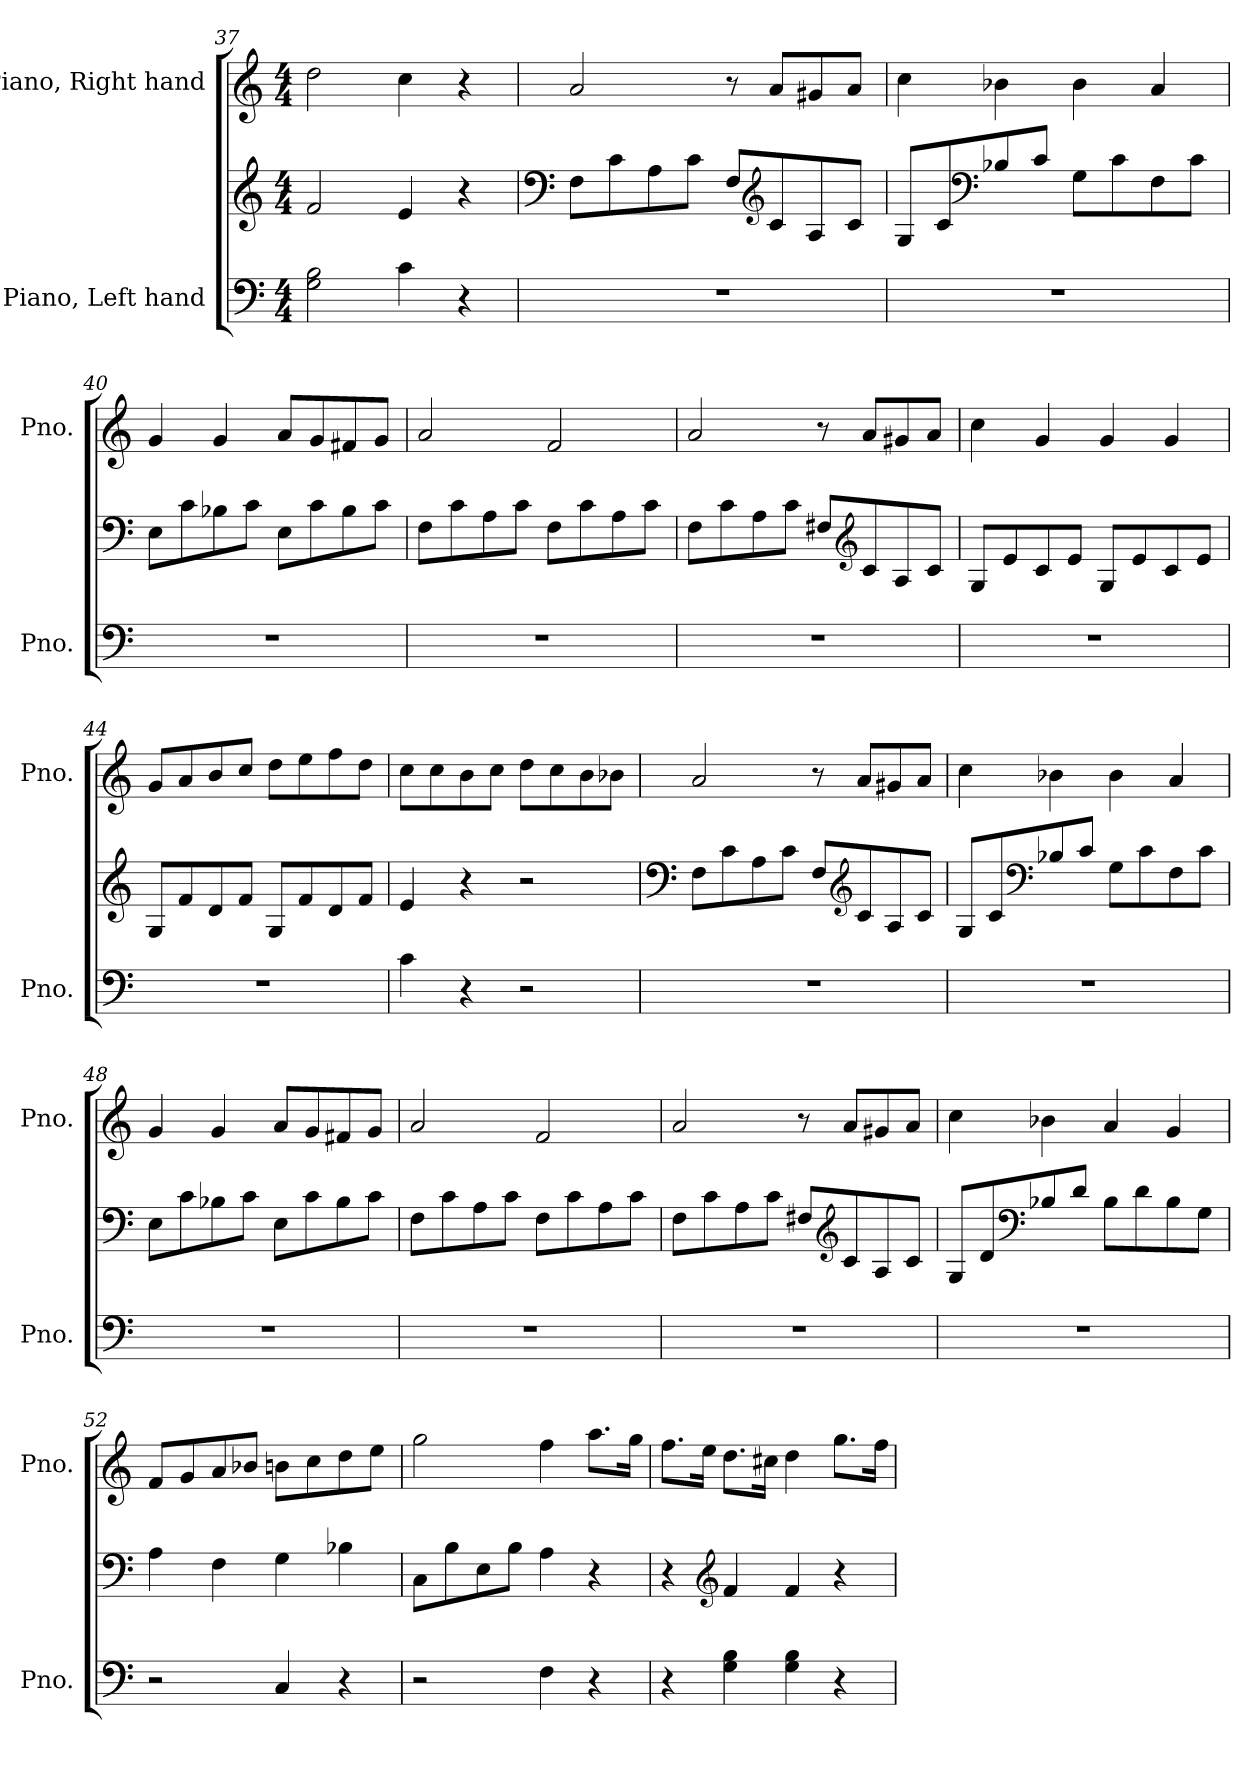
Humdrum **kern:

**kern	**kern	**kern
*part2	*part2	*part1
*staff3	*staff2	*staff1
*I"Piano, Left hand	*	*I"Piano, Right hand
*I'Pno.	*	*I'Pno.
*clefF4	*clefG2	*clefG2
*k[]	*k[]	*k[]
*M4/4	*M4/4	*M4/4
=37	=37	=37
2G\ 2B\	2f/	2dd\
4c\	4e/	4cc\
4r	4r	4r
=38	=38	=38
*	*clefF4	*
1r	8F\L	2a/
.	8c\	.
.	8A\	.
.	8c\J	.
.	8F/L	8r
*	*clefG2	*
.	8c/	8a/L
.	8A/	8g#X/
.	8c/J	8a/J
=39	=39	=39
1r	8G/L	4cc\
.	8c/	.
*	*clefF4	*
.	8B-X/	4b-X\
.	8c/J	.
.	8G\L	4b-\
.	8c\	.
.	8F\	4a/
.	8c\J	.
!!LO:PB:g=z
=40	=40	=40
1r	8E\L	4g/
.	8c\	.
.	8B-X\	4g/
.	8c\J	.
.	8E\L	8a/L
.	8c\	8g/
.	8B-\	8f#X/
.	8c\J	8g/J
=41	=41	=41
1r	8F\L	2a/
.	8c\	.
.	8A\	.
.	8c\J	.
.	8F\L	2f/
.	8c\	.
.	8A\	.
.	8c\J	.
=42	=42	=42
1r	8F\L	2a/
.	8c\	.
.	8A\	.
.	8c\J	.
.	8F#X/L	8r
*	*clefG2	*
.	8c/	8a/L
.	8A/	8g#X/
.	8c/J	8a/J
=43	=43	=43
1r	8G/L	4cc\
.	8e/	.
.	8c/	4g/
.	8e/J	.
.	8G/L	4g/
.	8e/	.
.	8c/	4g/
.	8e/J	.
!!LO:LB:g=z
=44	=44	=44
1r	8G/L	8g/L
.	8f/	8a/
.	8d/	8b/
.	8f/J	8cc/J
.	8G/L	8dd\L
.	8f/	8ee\
.	8d/	8ff\
.	8f/J	8dd\J
=45	=45	=45
4c\	4e/	8cc\L
.	.	8cc\
4r	4r	8b\
.	.	8cc\J
2r	2r	8dd\L
.	.	8cc\
.	.	8b\
.	.	8b-X\J
=46	=46	=46
*	*clefF4	*
1r	8F\L	2a/
.	8c\	.
.	8A\	.
.	8c\J	.
.	8F/L	8r
*	*clefG2	*
.	8c/	8a/L
.	8A/	8g#X/
.	8c/J	8a/J
=47	=47	=47
1r	8G/L	4cc\
.	8c/	.
*	*clefF4	*
.	8B-X/	4b-X\
.	8c/J	.
.	8G\L	4b-\
.	8c\	.
.	8F\	4a/
.	8c\J	.
!!LO:LB:g=z
=48	=48	=48
1r	8E\L	4g/
.	8c\	.
.	8B-X\	4g/
.	8c\J	.
.	8E\L	8a/L
.	8c\	8g/
.	8B-\	8f#X/
.	8c\J	8g/J
=49	=49	=49
1r	8F\L	2a/
.	8c\	.
.	8A\	.
.	8c\J	.
.	8F\L	2f/
.	8c\	.
.	8A\	.
.	8c\J	.
=50	=50	=50
1r	8F\L	2a/
.	8c\	.
.	8A\	.
.	8c\J	.
.	8F#X/L	8r
*	*clefG2	*
.	8c/	8a/L
.	8A/	8g#X/
.	8c/J	8a/J
=51	=51	=51
1r	8G/L	4cc\
.	8d/	.
*	*clefF4	*
.	8B-X/	4b-X\
.	8d/J	.
.	8B-\L	4a/
.	8d\	.
.	8B-\	4g/
.	8G\J	.
!!LO:LB:g=z
=52	=52	=52
2r	4A\	8f/L
.	.	8g/
.	4F\	8a/
.	.	8b-X/J
4C/	4G\	8bn\L
.	.	8cc\
4r	4B-X\	8dd\
.	.	8ee\J
=53	=53	=53
2r	8C\L	2gg\
.	8B\	.
.	8E\	.
.	8B\J	.
4F\	4A\	4ff\
4r	4r	8.aa\L
.	.	16gg\Jk
=54	=54	=54
4r	4r	8.ff\L
.	.	16ee\Jk
*	*clefG2	*
4G\ 4B\	4f/	8.dd\L
.	.	16cc#X\Jk
4G\ 4B\	4f/	4dd\
4r	4r	8.gg\L
.	.	16ff\Jk
=	=	=
*-	*-	*-
